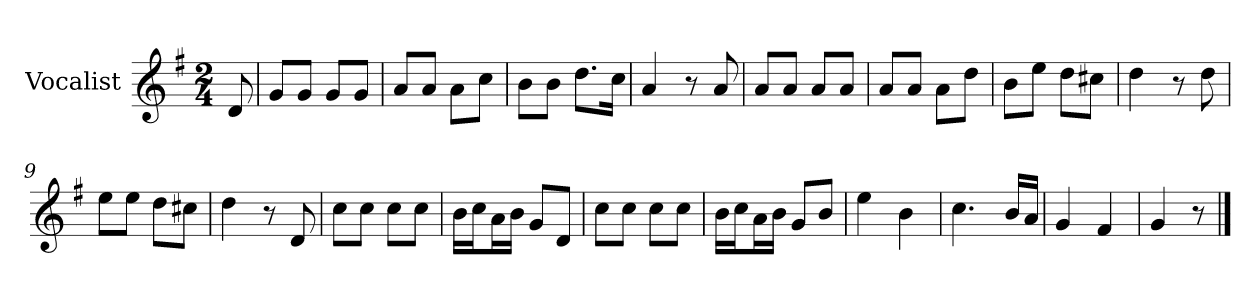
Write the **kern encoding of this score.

**kern
*part1
*staff1
*I"Vocalist
*k[f#]
*G:
*M2/4
=
8d
=1
8gL
8gJ
8gL
8gJ
=2
8aL
8aJ
8aL
8ccJ
=3
8bL
8bJ
8.ddL
16ccJk
=4
4a
8r
8a
=5
8aL
8aJ
8aL
8aJ
=6
8aL
8aJ
8aL
8ddJ
=7
8bL
8eeJ
8ddL
8cc#XJ
=8
4dd
8r
8dd
=9
8eeL
8eeJ
8ddL
8cc#XJ
=10
4dd
8r
8d
=11
8ccL
8ccJ
8ccL
8ccJ
=12
16bLL
16ccJ
16aL
16bJJ
8gL
8dJ
=13
8ccL
8ccJ
8ccL
8ccJ
=14
16bLL
16ccJ
16aL
16bJJ
8gL
8bJ
=15
4ee
4b
=16
4.cc
16bLL
16aJJ
=17
4g
4f#
=18
4g
8r
==
*-
